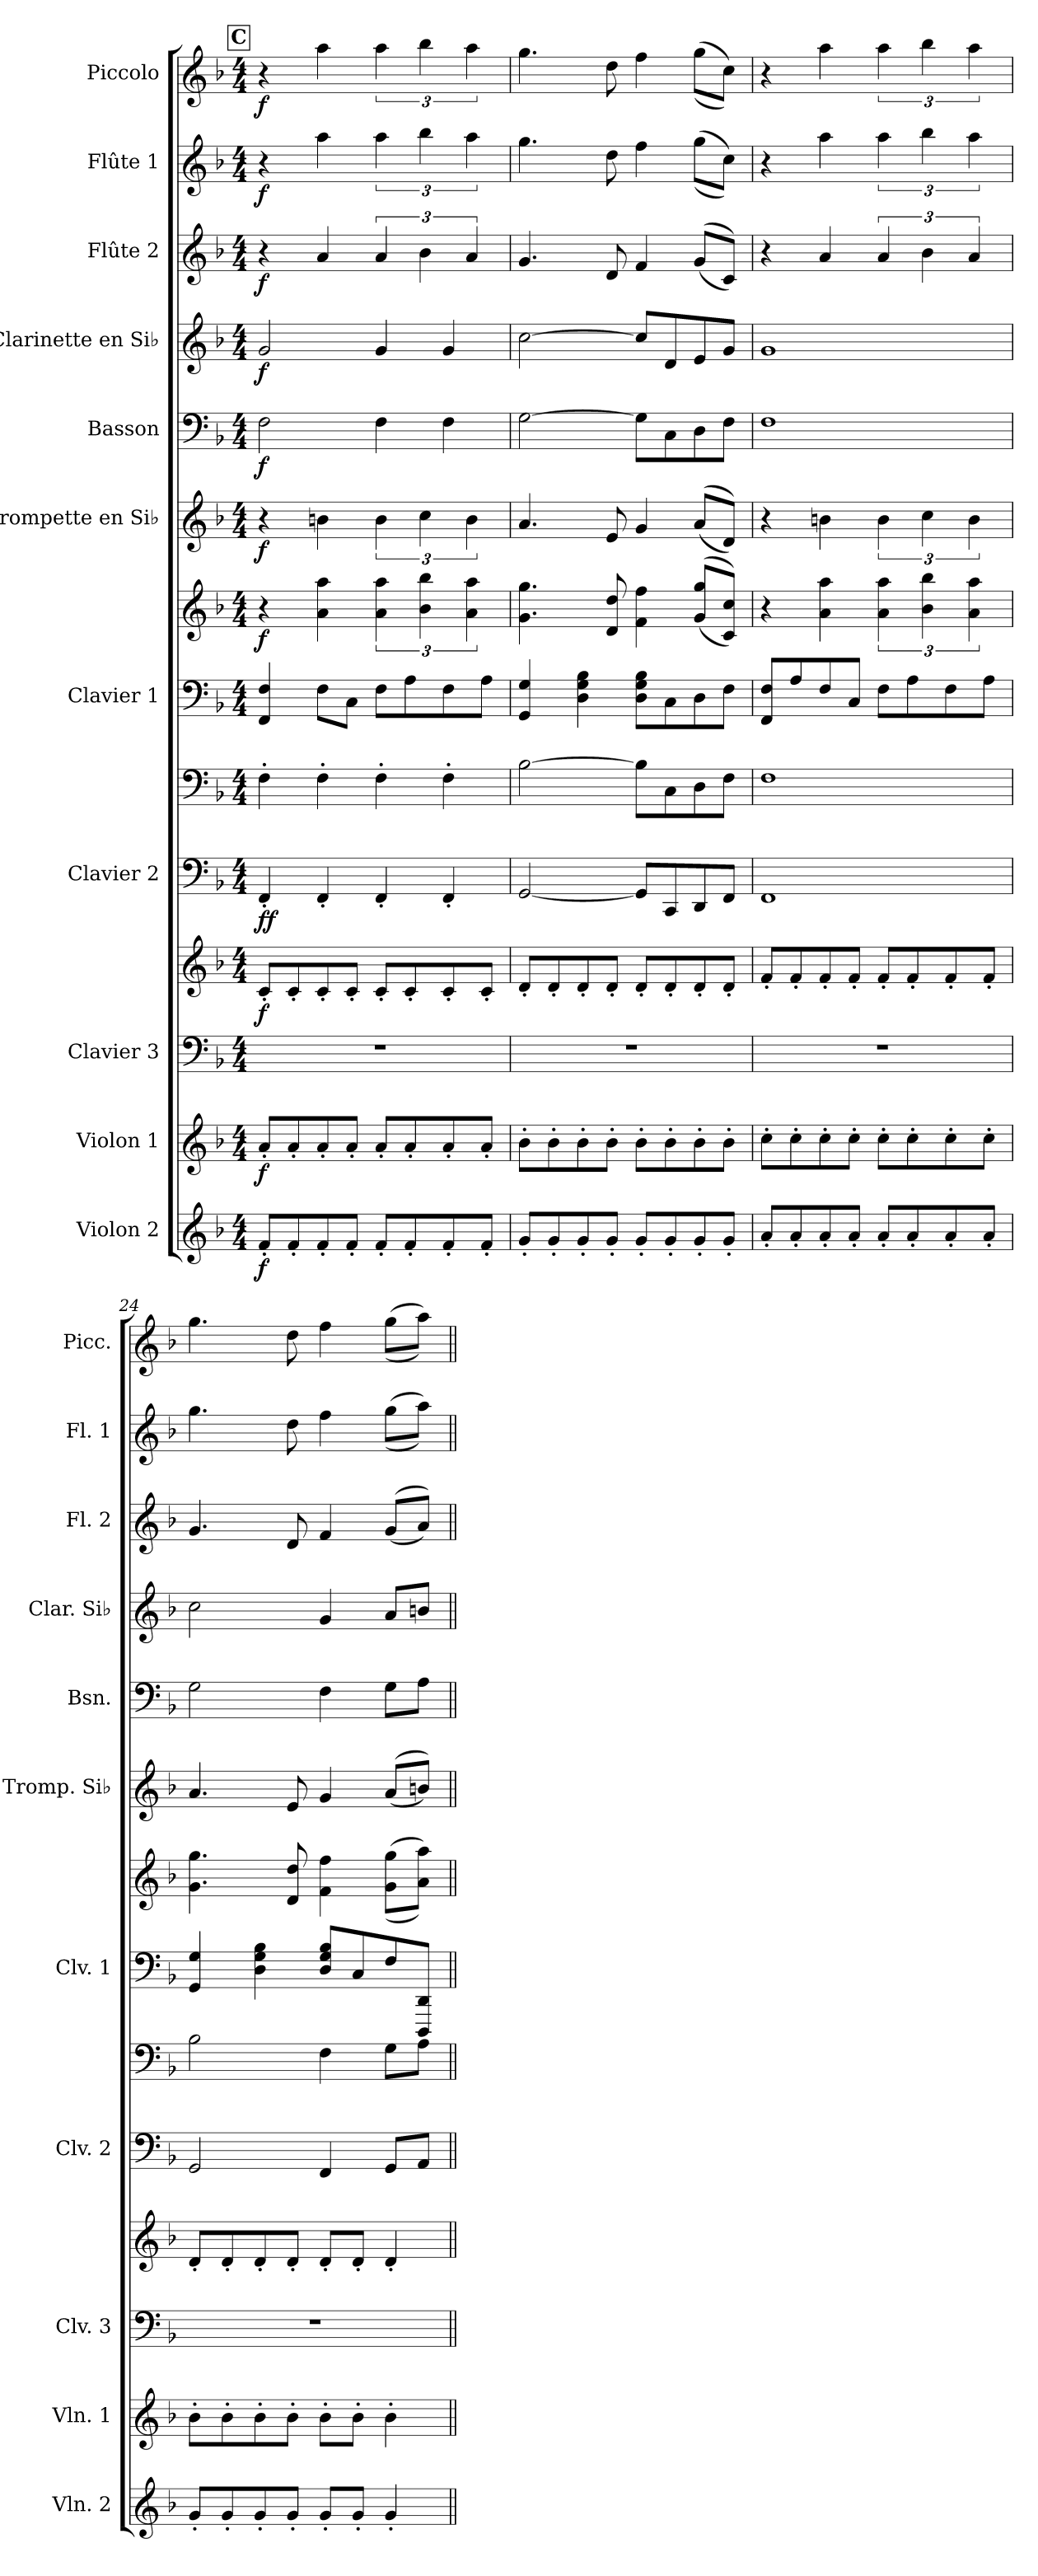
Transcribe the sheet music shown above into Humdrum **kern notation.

**kern	**dynam	**kern	**dynam	**kern	**kern	**dynam	**kern	**kern	**dynam	**kern	**kern	**dynam	**kern	**dynam	**kern	**dynam	**kern	**dynam	**kern	**dynam	**kern	**dynam	**kern	**dynam
*part11	*part11	*part10	*part10	*part9	*part9	*part9	*part8	*part8	*part8	*part7	*part7	*part7	*part6	*part6	*part5	*part5	*part4	*part4	*part3	*part3	*part2	*part2	*part1	*part1
*staff14	*staff14	*staff13	*staff13	*staff12	*staff11	*staff11/12	*staff10	*staff9	*staff9/10	*staff8	*staff7	*staff7/8	*staff6	*staff6	*staff5	*staff5	*staff4	*staff4	*staff3	*staff3	*staff2	*staff2	*staff1	*staff1
*I"Violon 2	*	*I"Violon 1	*	*I"Clavier 3	*	*	*I"Clavier 2	*	*	*I"Clavier 1	*	*	*I"Trompette en Si♭	*	*I"Basson	*	*I"Clarinette en Si♭	*	*I"Flûte 2	*	*I"Flûte 1	*	*I"Piccolo	*
*I'Vln. 2	*	*I'Vln. 1	*	*I'Clv. 3	*	*	*I'Clv. 2	*	*	*I'Clv. 1	*	*	*I'Tromp. Si♭	*	*I'Bsn.	*	*I'Clar. Si♭	*	*I'Fl. 2	*	*I'Fl. 1	*	*I'Picc.	*
!!LO:PB:g=z
*clefG2	*	*clefG2	*	*clefF4	*clefG2	*	*clefF4	*clefF4	*	*clefF4	*clefG2	*	*clefG2	*	*clefF4	*	*clefG2	*	*clefG2	*	*clefG2	*	*clefG2	*
*	*	*	*	*	*	*	*	*	*	*	*	*	*ITrd1c2	*	*	*	*ITrd1c2	*	*	*	*	*	*ITrd-7c-12	*
*k[b-]	*	*k[b-]	*	*k[b-]	*k[b-]	*	*k[b-]	*k[b-]	*	*k[b-]	*k[b-]	*	*k[b-e-a-]	*	*k[b-]	*	*k[b-e-a-]	*	*k[b-]	*	*k[b-]	*	*k[b-]	*
*M4/4	*	*M4/4	*	*M4/4	*M4/4	*	*M4/4	*M4/4	*	*M4/4	*M4/4	*	*M4/4	*	*M4/4	*	*M4/4	*	*M4/4	*	*M4/4	*	*M4/4	*
!!LO:REH:place=s1:a:B:fs=14:t=C
=21	=21	=21	=21	=21	=21	=21	=21	=21	=21	=21	=21	=21	=21	=21	=21	=21	=21	=21	=21	=21	=21	=21	=21	=21
!	!LO:DY:b	!	!LO:DY:b	!	!	!LO:DY:b	!	!	!LO:DY:b=2	!	!	!	!	!	!	!	!	!	!	!	!	!	!	!
!	!	!	!	!	!	!	!	!	!LO:DY:n=1:b	!	!	!LO:DY:b	!	!LO:DY:b	!	!LO:DY:b	!	!LO:DY:b	!	!LO:DY:b	!	!LO:DY:b	!	!LO:DY:b
8f'/L	f	8a'/L	f	1r	8c'/L	f	4FF'/	4F'\	f f	4FF/ 4F/	4r	f	4r	f	2F\	f	2f/	f	4r	f	4r	f	4r	f
8f'/	.	8a'/	.	.	8c'/	.	.	.	.	.	.	.	.	.	.	.	.	.	.	.	.	.	.	.
8f'/	.	8a'/	.	.	8c'/	.	4FF'/	4F'\	.	8F\L	4a\ 4aa\	.	4an\	.	.	.	.	.	4a/	.	4aa\	.	4aaa\	.
8f'/J	.	8a'/J	.	.	8c'/J	.	.	.	.	8C\J	.	.	.	.	.	.	.	.	.	.	.	.	.	.
8f'/L	.	8a'/L	.	.	8c'/L	.	4FF'/	4F'\	.	8F\L	6a\ 6aa\	.	6a\	.	4F\	.	4f/	.	6a/	.	6aa\	.	6aaa\	.
8f'/	.	8a'/	.	.	8c'/	.	.	.	.	8A\	.	.	.	.	.	.	.	.	.	.	.	.	.	.
.	.	.	.	.	.	.	.	.	.	.	6b-\ 6bb-\	.	6b-\	.	.	.	.	.	6b-\	.	6bb-\	.	6bbb-\	.
8f'/	.	8a'/	.	.	8c'/	.	4FF'/	4F'\	.	8F\	.	.	.	.	4F\	.	4f/	.	.	.	.	.	.	.
.	.	.	.	.	.	.	.	.	.	.	6a\ 6aa\	.	6a\	.	.	.	.	.	6a/	.	6aa\	.	6aaa\	.
8f'/J	.	8a'/J	.	.	8c'/J	.	.	.	.	8A\J	.	.	.	.	.	.	.	.	.	.	.	.	.	.
=22	=22	=22	=22	=22	=22	=22	=22	=22	=22	=22	=22	=22	=22	=22	=22	=22	=22	=22	=22	=22	=22	=22	=22	=22
8g'/L	.	8b-'\L	.	1r	8d'/L	.	[2GG/	[2B-\	.	4GG/ 4G/	4.g\ 4.gg\	.	4.g/	.	[2G\	.	[2b-\	.	4.g/	.	4.gg\	.	4.ggg\	.
8g'/	.	8b-'\	.	.	8d'/	.	.	.	.	.	.	.	.	.	.	.	.	.	.	.	.	.	.	.
8g'/	.	8b-'\	.	.	8d'/	.	.	.	.	4D\ 4G\ 4B-\	.	.	.	.	.	.	.	.	.	.	.	.	.	.
8g'/J	.	8b-'\J	.	.	8d'/J	.	.	.	.	.	8d/ 8dd/	.	8d/	.	.	.	.	.	8d/	.	8dd\	.	8ddd\	.
8g'/L	.	8b-'\L	.	.	8d'/L	.	8GG/L]	8B-\L]	.	8D\ 8G\ 8B-\L	4f\ 4ff\	.	4f/	.	8G\L]	.	8b-/L]	.	4f/	.	4ff\	.	4fff\	.
8g'/	.	8b-'\	.	.	8d'/	.	8CC/	8C\	.	8C\	.	.	.	.	8C\	.	8c/	.	.	.	.	.	.	.
8g'/	.	8b-'\	.	.	8d'/	.	8DD/	8D\	.	8D\	(>(<8g/ 8gg/L	.	(>(<8g/L	.	8D\	.	8d/	.	(>(<8g/L	.	(>(>8gg\L	.	(>(>8ggg\L	.
8g'/J	.	8b-'\J	.	.	8d'/J	.	8FF/J	8F\J	.	8F\J	8c/ 8cc/J))	.	8c/J))	.	8F\J	.	8f/J	.	8c/J))	.	8cc\J))	.	8ccc\J))	.
=23	=23	=23	=23	=23	=23	=23	=23	=23	=23	=23	=23	=23	=23	=23	=23	=23	=23	=23	=23	=23	=23	=23	=23	=23
8a'/L	.	8cc'\L	.	1r	8f'/L	.	1FF	1F	.	8FF/ 8F/L	4r	.	4r	.	1F	.	1f	.	4r	.	4r	.	4r	.
8a'/	.	8cc'\	.	.	8f'/	.	.	.	.	8A/	.	.	.	.	.	.	.	.	.	.	.	.	.	.
8a'/	.	8cc'\	.	.	8f'/	.	.	.	.	8F/	4a\ 4aa\	.	4an\	.	.	.	.	.	4a/	.	4aa\	.	4aaa\	.
8a'/J	.	8cc'\J	.	.	8f'/J	.	.	.	.	8C/J	.	.	.	.	.	.	.	.	.	.	.	.	.	.
8a'/L	.	8cc'\L	.	.	8f'/L	.	.	.	.	8F\L	6a\ 6aa\	.	6a\	.	.	.	.	.	6a/	.	6aa\	.	6aaa\	.
8a'/	.	8cc'\	.	.	8f'/	.	.	.	.	8A\	.	.	.	.	.	.	.	.	.	.	.	.	.	.
.	.	.	.	.	.	.	.	.	.	.	6b-\ 6bb-\	.	6b-\	.	.	.	.	.	6b-\	.	6bb-\	.	6bbb-\	.
8a'/	.	8cc'\	.	.	8f'/	.	.	.	.	8F\	.	.	.	.	.	.	.	.	.	.	.	.	.	.
.	.	.	.	.	.	.	.	.	.	.	6a\ 6aa\	.	6a\	.	.	.	.	.	6a/	.	6aa\	.	6aaa\	.
8a'/J	.	8cc'\J	.	.	8f'/J	.	.	.	.	8A\J	.	.	.	.	.	.	.	.	.	.	.	.	.	.
=24	=24	=24	=24	=24	=24	=24	=24	=24	=24	=24	=24	=24	=24	=24	=24	=24	=24	=24	=24	=24	=24	=24	=24	=24
8g'/L	.	8b-'\L	.	1r	8d'/L	.	2GG/	2B-\	.	4GG/ 4G/	4.g\ 4.gg\	.	4.g/	.	2G\	.	2b-\	.	4.g/	.	4.gg\	.	4.ggg\	.
8g'/	.	8b-'\	.	.	8d'/	.	.	.	.	.	.	.	.	.	.	.	.	.	.	.	.	.	.	.
8g'/	.	8b-'\	.	.	8d'/	.	.	.	.	4D\ 4G\ 4B-\	.	.	.	.	.	.	.	.	.	.	.	.	.	.
8g'/J	.	8b-'\J	.	.	8d'/J	.	.	.	.	.	8d/ 8dd/	.	8d/	.	.	.	.	.	8d/	.	8dd\	.	8ddd\	.
8g'/L	.	8b-'\L	.	.	8d'/L	.	4FF/	4F\	.	8D/ 8G/ 8B-/L	4f\ 4ff\	.	4f/	.	4F\	.	4f/	.	4f/	.	4ff\	.	4fff\	.
8g'/J	.	8b-'\J	.	.	8d'/J	.	.	.	.	8C/	.	.	.	.	.	.	.	.	.	.	.	.	.	.
4g'/	.	4b-'\	.	.	4d'/	.	8GG/L	8G\L	.	8F/	(>(<8g\ 8gg\L	.	(<(<8g/L	.	8G\L	.	8g/L	.	(<(<8g/L	.	(>(<8gg\L	.	(>(<8ggg\L	.
.	.	.	.	.	.	.	8AA/J	8A\J	.	8DDD/ 8DD/J	8a\ 8aa\J))	.	8an/J))	.	8A\J	.	8an/J	.	8a/J))	.	8aa\J))	.	8aaa\J))	.
=||	=||	=||	=||	=||	=||	=||	=||	=||	=||	=||	=||	=||	=||	=||	=||	=||	=||	=||	=||	=||	=||	=||	=||	=||
*-	*-	*-	*-	*-	*-	*-	*-	*-	*-	*-	*-	*-	*-	*-	*-	*-	*-	*-	*-	*-	*-	*-	*-	*-
